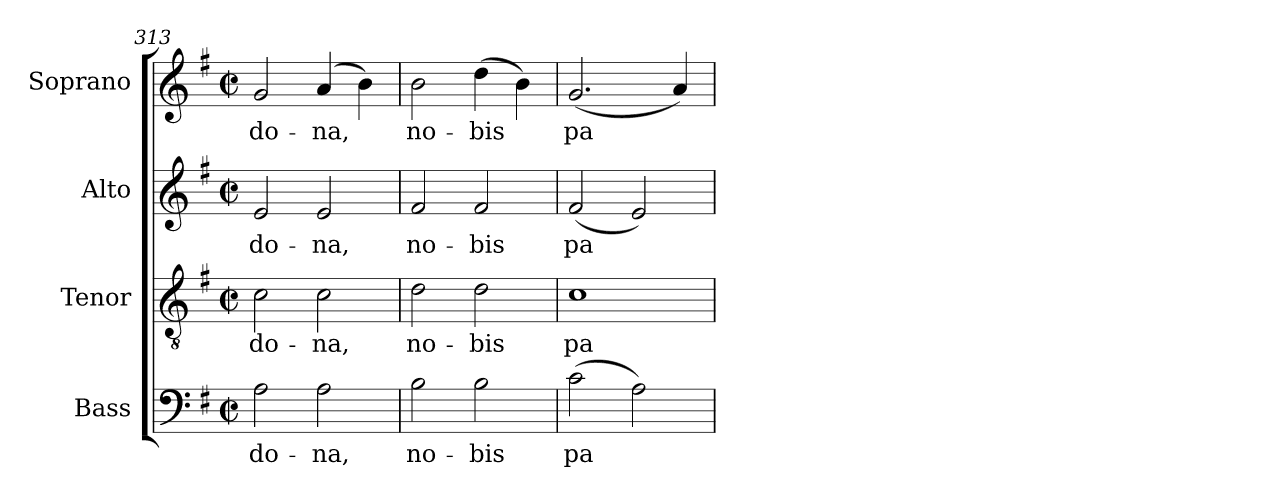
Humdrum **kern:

**kern	**text	**kern	**text	**kern	**text	**kern	**text
*part4	*part4	*part3	*part3	*part2	*part2	*part1	*part1
*staff4	*staff4	*staff3	*staff3	*staff2	*staff2	*staff1	*staff1
*I"Bass	*	*I"Tenor	*	*I"Alto	*	*I"Soprano	*
*I'B.	*	*I'T.	*	*I'A.	*	*I'S.	*
*clefF4	*	*clefGv2	*	*clefG2	*	*clefG2	*
*k[f#]	*	*k[f#]	*	*k[f#]	*	*k[f#]	*
*G:	*	*G:	*	*G:	*	*G:	*
*M2/2	*	*M2/2	*	*M2/2	*	*M2/2	*
*met(c|)	*	*met(c|)	*	*met(c|)	*	*met(c|)	*
=313	=313	=313	=313	=313	=313	=313	=313
!	!LO:LY:b:cj	!	!LO:LY:b:cj	!	!LO:LY:b:cj	!	!LO:LY:b:cj
2A\	do-	2c\	do-	2e/	do-	2g/	do-
!	!LO:LY:b:cj	!	!LO:LY:b:cj	!	!LO:LY:b:cj	!	!LO:LY:b:cj
2A\	-na,	2c\	-na,	2e/	-na,	(<4a/	-na,
!	!	!	!	!	!	!	!LO:LY:b:cj
.	.	.	.	.	.	4b\)	.
=314	=314	=314	=314	=314	=314	=314	=314
!	!LO:LY:b:cj	!	!LO:LY:b:cj	!	!LO:LY:b:cj	!	!LO:LY:b:cj
2B\	no-	2d\	no-	2f#/	no-	2b\	no-
!	!LO:LY:b:cj	!	!LO:LY:b:cj	!	!LO:LY:b:cj	!	!LO:LY:b:cj
2B\	-bis	2d\	-bis	2f#/	-bis	(>4dd\	-bis
!	!	!	!	!	!	!	!LO:LY:b:cj
.	.	.	.	.	.	4b\)	.
=315	=315	=315	=315	=315	=315	=315	=315
!	!LO:LY:b:cj	!	!LO:LY:b:cj	!	!LO:LY:b:cj	!	!LO:LY:b:cj
(>2c\	pa	1c	pa-	(<2f#/	pa	(<2.g/	pa
!	!LO:LY:b:cj	!	!	!	!LO:LY:b:cj	!	!
2A\)	.	.	.	2e/)	.	.	.
!	!	!	!	!	!	!	!LO:LY:b:cj
.	.	.	.	.	.	4a/)	.
=	=	=	=	=	=	=	=
*-	*-	*-	*-	*-	*-	*-	*-
